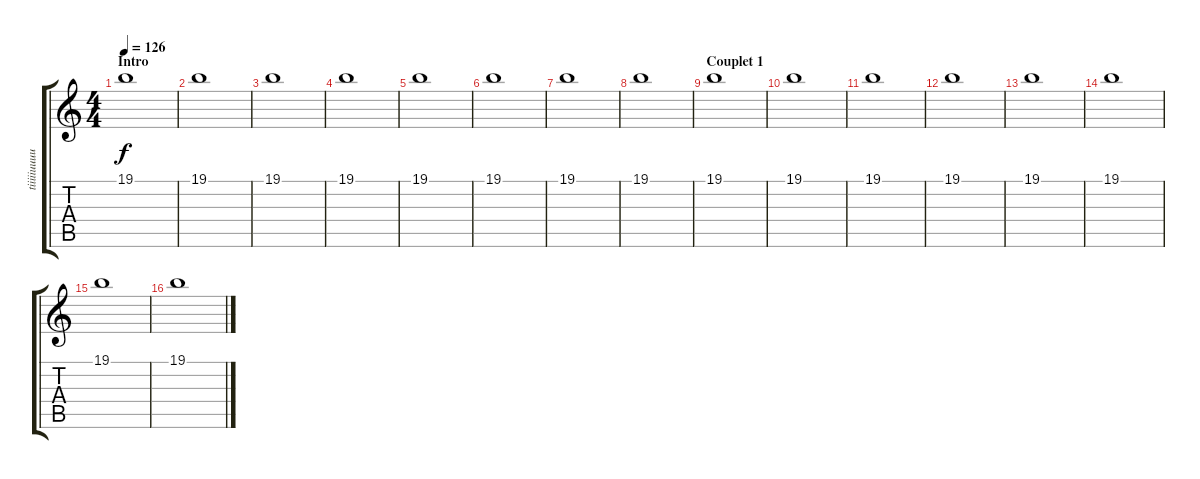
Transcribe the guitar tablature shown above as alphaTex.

\track ("tiiiiiuuuuuu" "tiiiiiuuuu") {instrument synthdrum}
\staff {score tabs}
\tuning (E4 B3 G3 D3 A2 E2) {hide}
\ts (4 4)
\section ("" "Intro")
\tempo 126
\clef g2
\ks c
19.1.1{dy f instrument synthdrum} |
19.1.1 |
19.1.1 |
19.1.1 |
19.1.1 |
19.1.1 |
19.1.1 |
19.1.1 |
\section ("" "Couplet 1")
19.1.1 |
19.1.1 |
19.1.1 |
19.1.1 |
19.1.1 |
19.1.1 |
19.1.1 |
19.1.1
